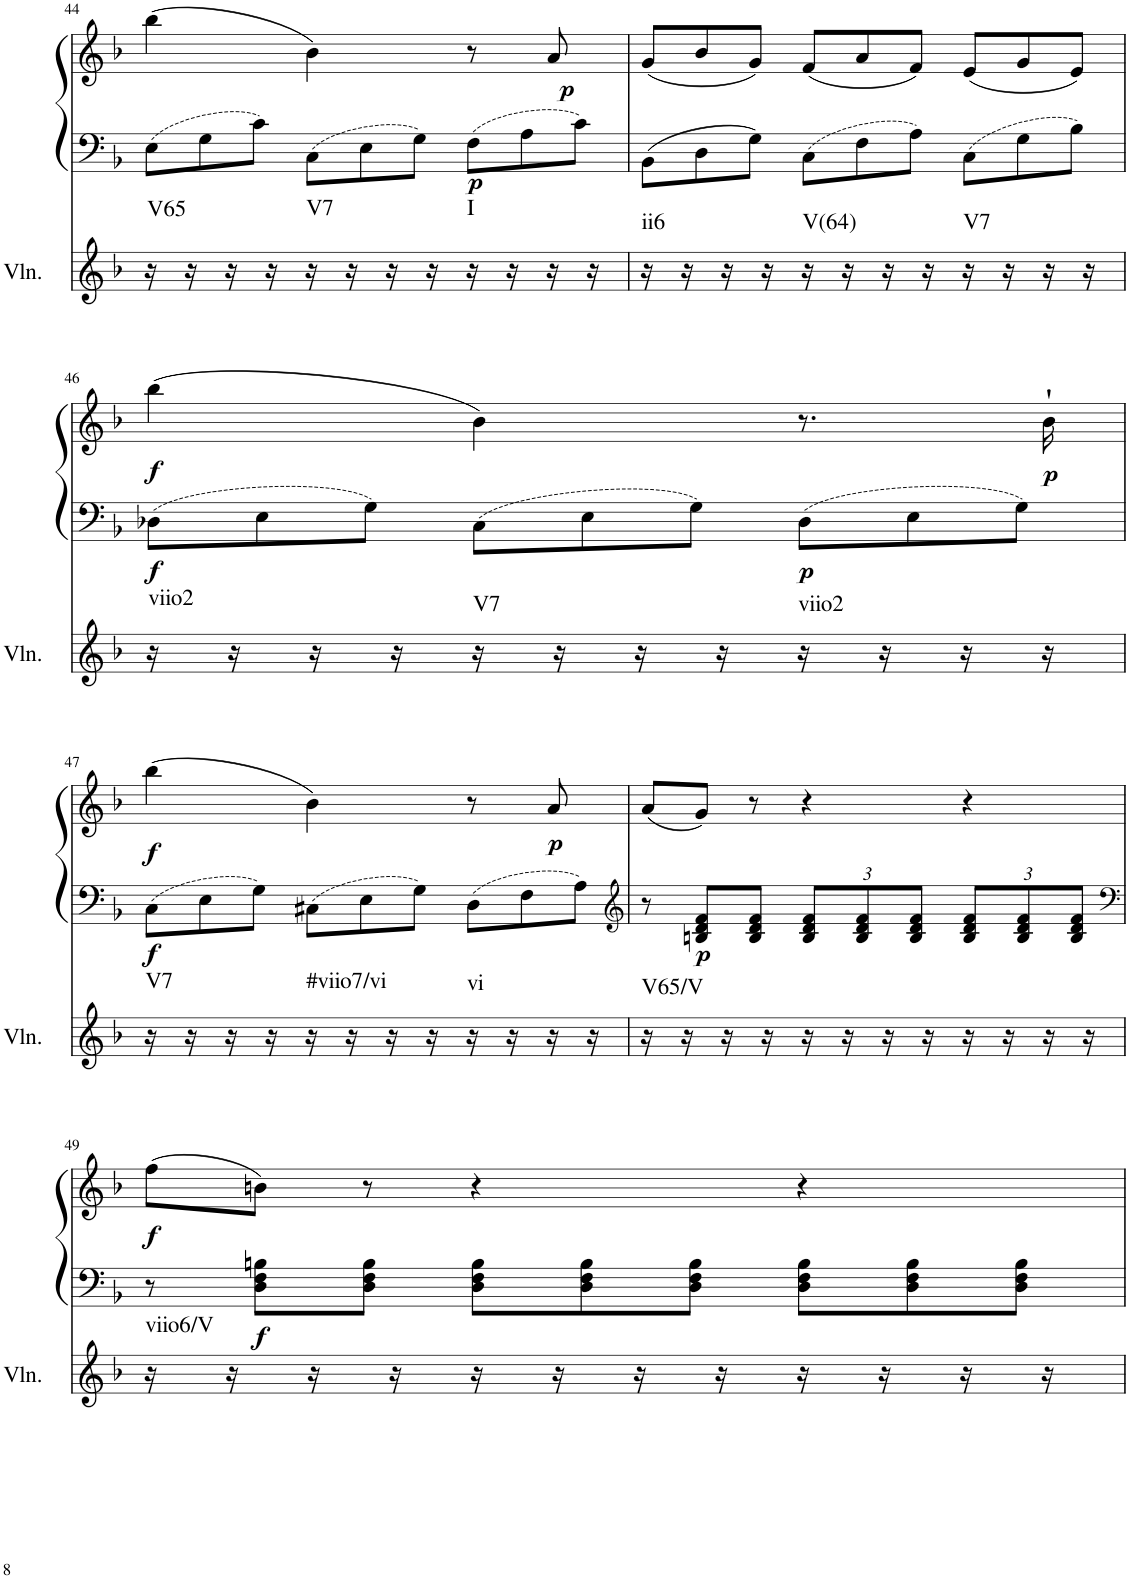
**kern	**harte	**kern	**kern	**dynam
*part2	*part2	*part1	*part1	*part1
*staff3	*	*staff2	*staff1	*staff1/2
*I"Violin	*	*I"Klavier linke Hand	*	*
*I'Vln.	*	*	*	*
!!LO:PB:g=z
*clefG2	*	*clefF4	*clefG2	*
*k[b-]	*	*k[b-]	*k[b-]	*
*M3/4	*	*M3/4	*M3/4	*
*	*	*Xbrackettup	*	*
=44	=44	=44	=44	=44
*	*	*	*^	*
!	!LO:H:kt=V65	!	!	!	!
16r	N	12E\L	(4bb-\	3%2ryy	.
16r	.	.	.	.	.
.	.	12G\	.	.	.
16r	.	.	.	.	.
.	.	12c\J	.	.	.
16r	.	.	.	.	.
!	!LO:H:kt=V7	!	!	!	!
16r	N	12C\L	4b-\)	.	.
16r	.	.	.	.	.
.	.	12E\	.	.	.
16r	.	.	.	.	.
.	.	12G\J	.	.	.
16r	.	.	.	.	.
!	!LO:H:kt=I	!	!	!	!LO:DY:b=2
16r	N	12F\L	8r	.	p
16r	.	.	.	.	.
.	.	12A\	.	.	.
16r	.	.	8a/	.	.
!	!	!	!	!	!LO:DY:b
.	.	12c\J	.	12ryy	p
16r	.	.	.	.	.
*	*	*	*v	*v	*
=45	=45	=45	=45	=45
*	*	*	*Xbrackettup	*
*	*	*	*^	*
!	!LO:H:kt=ii6	!	!	!	!
*	*	*	*v	*v	*
16r	N	12BB-\L	(12g/L	.
16r	.	.	.	.
.	.	12D\	12b-/	.
16r	.	.	.	.
.	.	12G\J	12g/J)	.
16r	.	.	.	.
!	!LO:H:kt=V(64)	!	!	!
16r	N	12C\L	(12f/L	.
16r	.	.	.	.
.	.	12F\	12a/	.
16r	.	.	.	.
.	.	12A\J	12f/J)	.
16r	.	.	.	.
!	!LO:H:kt=V7	!	!	!
16r	N	12C\L	(12e/L	.
16r	.	.	.	.
.	.	12G\	12g/	.
16r	.	.	.	.
.	.	12B-\J	12e/J)	.
16r	.	.	.	.
!!LO:LB:g=z
=46	=46	=46	=46	=46
!	!	!	!	!LO:DY:b=2
!	!LO:H:kt=viio2	!	!	!LO:DY:n=1:b
16r	N	12D-X\L	(4bb-\	f f
16r	.	.	.	.
.	.	12E\	.	.
16r	.	.	.	.
.	.	12G\J	.	.
16r	.	.	.	.
!	!LO:H:kt=V7	!	!	!
16r	N	12C\L	4b-\)	.
16r	.	.	.	.
.	.	12E\	.	.
16r	.	.	.	.
.	.	12G\J	.	.
16r	.	.	.	.
!	!LO:H:kt=viio2	!	!	!LO:DY:n=2:b=2
16r	N	12D-\L	8.r	p
16r	.	.	.	.
.	.	12E\	.	.
16r	.	.	.	.
.	.	12G\J	.	.
!	!	!	!	!LO:DY:n=3:b
16r	.	.	16b-`\	p
!!LO:LB:g=z
=47	=47	=47	=47	=47
!	!	!	!	!LO:DY:b=2
!	!LO:H:kt=V7	!	!	!LO:DY:n=1:b
16r	N	12C\L	(4bb-\	f f
16r	.	.	.	.
.	.	12E\	.	.
16r	.	.	.	.
.	.	12G\J	.	.
16r	.	.	.	.
!	!LO:H:kt=#viio7/vi	!	!	!
16r	N	12C#X\L	4b-\)	.
16r	.	.	.	.
.	.	12E\	.	.
16r	.	.	.	.
.	.	12G\J	.	.
16r	.	.	.	.
!	!LO:H:kt=vi	!	!	!
16r	N	12D\L	8r	.
16r	.	.	.	.
.	.	12F\	.	.
!	!	!	!	!LO:DY:n=2:b
16r	.	.	8a/	p
.	.	12A\J	.	.
16r	.	.	.	.
=48	=48	=48	=48	=48
*	*	*clefG2	*	*
*	*	*brackettup	*brackettup	*
!	!LO:H:kt=V65/V	!	!	!
16r	N	12r	(12a/L	.
16r	.	.	.	.
!	!	!	!	!LO:DY:b=2
.	.	12Bn/ 12d/ 12f/L	12g/J)	p
16r	.	.	.	.
.	.	12B/ 12d/ 12f/J	12r	.
16r	.	.	.	.
*	*	*Xbrackettup	*	*
16r	.	12B/ 12d/ 12f/L	4r	.
16r	.	.	.	.
.	.	12B/ 12d/ 12f/	.	.
16r	.	.	.	.
.	.	12B/ 12d/ 12f/J	.	.
16r	.	.	.	.
16r	.	12B/ 12d/ 12f/L	4r	.
16r	.	.	.	.
.	.	12B/ 12d/ 12f/	.	.
16r	.	.	.	.
.	.	12B/ 12d/ 12f/J	.	.
16r	.	.	.	.
!!LO:LB:g=z
=49	=49	=49	=49	=49
*	*	*clefF4	*	*
*	*	*brackettup	*	*
!	!LO:H:kt=viio6/V	!	!	!LO:DY:b
16r	N	12r	(12ff\L	f
16r	.	.	.	.
!	!	!	!	!LO:DY:b=2
.	.	12D\ 12F\ 12Bn\L	12bn\J)	f
16r	.	.	.	.
.	.	12D\ 12F\ 12B\J	12r	.
16r	.	.	.	.
*	*	*Xbrackettup	*	*
16r	.	12D\ 12F\ 12B\L	4r	.
16r	.	.	.	.
.	.	12D\ 12F\ 12B\	.	.
16r	.	.	.	.
.	.	12D\ 12F\ 12B\J	.	.
16r	.	.	.	.
16r	.	12D\ 12F\ 12B\L	4r	.
16r	.	.	.	.
.	.	12D\ 12F\ 12B\	.	.
16r	.	.	.	.
.	.	12D\ 12F\ 12B\J	.	.
16r	.	.	.	.
=	=	=	=	=
*-	*-	*-	*-	*-
